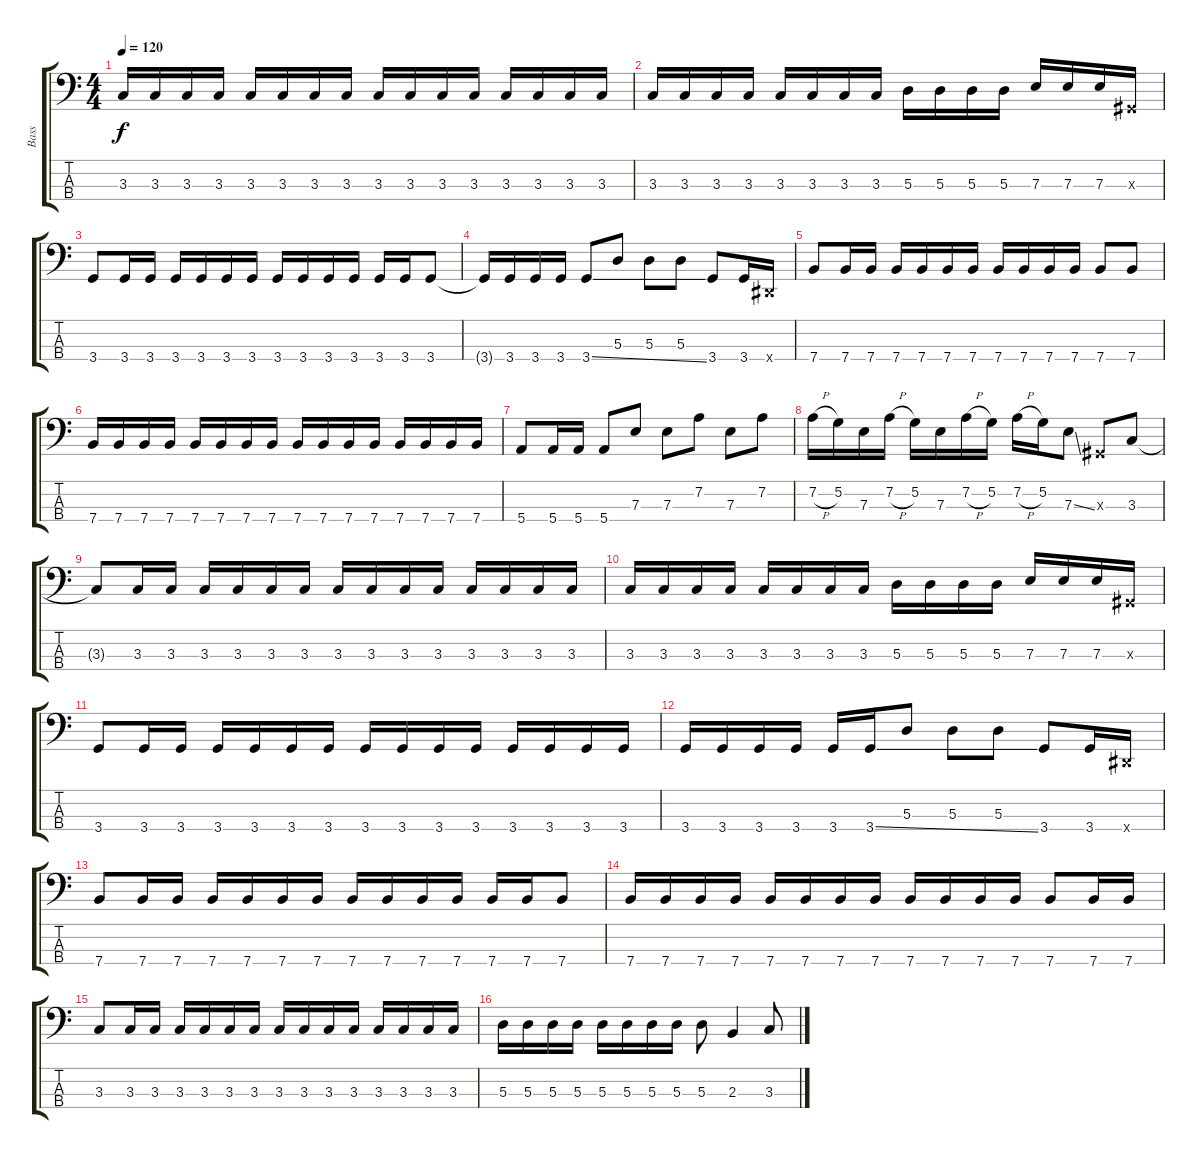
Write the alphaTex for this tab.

\track ("Bass" "Bass") {instrument electricbassfinger}
\staff {score tabs}
\tuning (G2 D2 A1 E1) {hide}
\ts (4 4)
\tempo 120
\clef f4
\ks c
3.3{t}.16{dy f} 3.3.16 3.3.16 3.3.16 3.3.16 3.3.16 3.3.16 3.3.16 3.3.16 3.3.16 3.3.16 3.3.16 3.3.16 3.3.16 3.3.16 3.3.16 |
3.3.16 3.3.16 3.3.16 3.3.16 3.3.16 3.3.16 3.3.16 3.3.16 5.3.16 5.3.16 5.3.16 5.3.16 7.3.16 7.3.16 7.3.16 -1.3{x}.16 |
3.4.8 3.4.16 3.4.16 3.4.16 3.4.16 3.4.16 3.4.16 3.4.16 3.4.16 3.4.16 3.4.16 3.4.16 3.4.16 3.4.8 |
3.4{t}.16 3.4.16 3.4.16 3.4.16 3.4{ss}.8 5.3.8 5.3.8 5.3.8 3.4.8 3.4.16 -1.4{x}.16 |
7.4.8 7.4.16 7.4.16 7.4.16 7.4.16 7.4.16 7.4.16 7.4.16 7.4.16 7.4.16 7.4.16 7.4.8 7.4.8 |
7.4.16 7.4.16 7.4.16 7.4.16 7.4.16 7.4.16 7.4.16 7.4.16 7.4.16 7.4.16 7.4.16 7.4.16 7.4.16 7.4.16 7.4.16 7.4.16 |
5.4.8 5.4.16 5.4.16 5.4.8 7.3.8 7.3.8 7.2.8 7.3.8 7.2.8 |
7.2{h}.16 5.2.16 7.3.16 7.2{h}.16 5.2.16 7.3.16 7.2{h}.16 5.2.16 7.2{h}.16 5.2.16 7.3{ss}.8 -1.3{x}.8 3.3.8 |
3.3{t}.8 3.3.16 3.3.16 3.3.16 3.3.16 3.3.16 3.3.16 3.3.16 3.3.16 3.3.16 3.3.16 3.3.16 3.3.16 3.3.16 3.3.16 |
3.3.16 3.3.16 3.3.16 3.3.16 3.3.16 3.3.16 3.3.16 3.3.16 5.3.16 5.3.16 5.3.16 5.3.16 7.3.16 7.3.16 7.3.16 -1.3{x}.16 |
3.4.8 3.4.16 3.4.16 3.4.16 3.4.16 3.4.16 3.4.16 3.4.16 3.4.16 3.4.16 3.4.16 3.4.16 3.4.16 3.4.16 3.4.16 |
3.4.16 3.4.16 3.4.16 3.4.16 3.4.16 3.4{ss}.16 5.3.8 5.3.8 5.3.8 3.4.8 3.4.16 -1.4{x}.16 |
7.4.8 7.4.16 7.4.16 7.4.16 7.4.16 7.4.16 7.4.16 7.4.16 7.4.16 7.4.16 7.4.16 7.4.16 7.4.16 7.4.8 |
7.4.16 7.4.16 7.4.16 7.4.16 7.4.16 7.4.16 7.4.16 7.4.16 7.4.16 7.4.16 7.4.16 7.4.16 7.4.8 7.4.16 7.4.16 |
3.3.8 3.3.16 3.3.16 3.3.16 3.3.16 3.3.16 3.3.16 3.3.16 3.3.16 3.3.16 3.3.16 3.3.16 3.3.16 3.3.16 3.3.16 |
5.3.16 5.3.16 5.3.16 5.3.16 5.3.16 5.3.16 5.3.16 5.3.16 5.3.8 2.3.4 3.3.8
